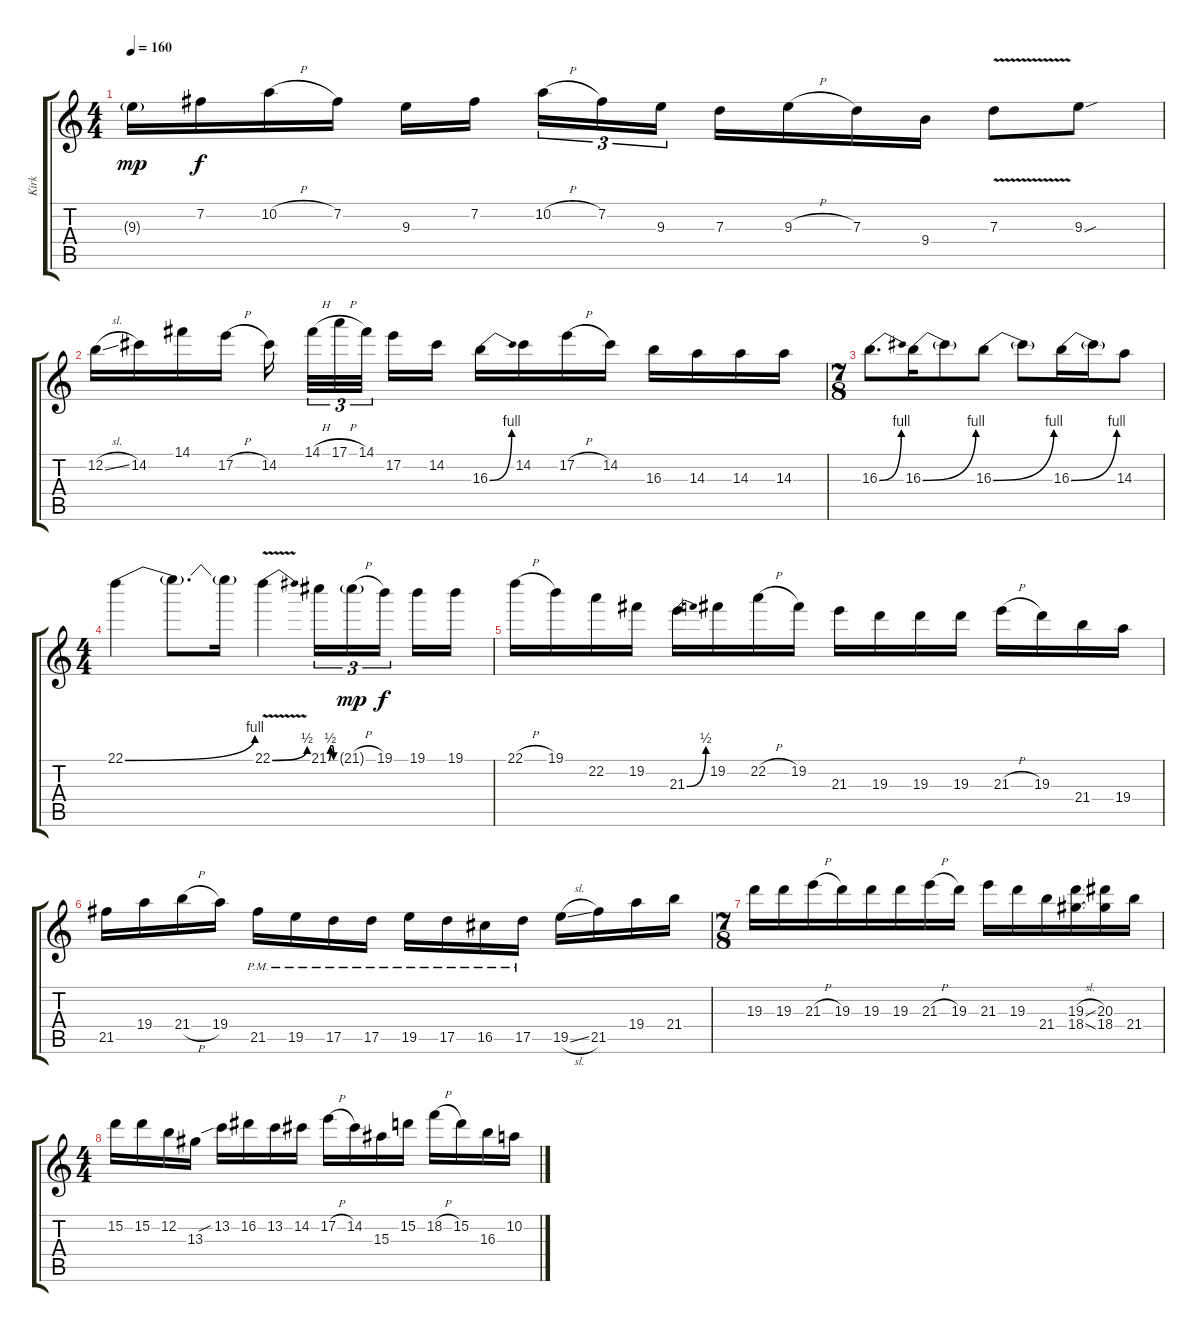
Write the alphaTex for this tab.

\track ("Kirk" "Kirk") {instrument distortionguitar}
\staff {score tabs}
\tuning (E4 B3 G3 D3 A2 E2) {hide}
\ts (4 4)
\tempo 160
\clef g2
\ks c
9.3{g}.16{dy mp} 7.2.16{dy f} 10.2{h}.16 7.2.16 9.3.16 7.2.16{beam splitsecondary} 10.2{h}.16{tu (3 2)} 7.2.16{tu (3 2)} 9.3.16{tu (3 2)} 7.3.16 9.3{h}.16 7.3.16 9.4.16 7.3{v}.8 9.3{sou}.8 |
12.2{sl}.16 14.2.16 14.1.16 17.2{h}.16 14.2.16{beam splitsecondary} 14.1{h}.32{tu (3 2)} 17.1{h}.32{tu (3 2)} 14.1.32{tu (3 2) beam splitsecondary} 17.2.16 14.2.16 16.3{be (bend 0 0 60 4)}.16 14.2.16 17.2{h}.16 14.2.16 16.3.16 14.3.16 14.3.16 14.3.16 |
\ts (7 8)
16.3{be (bend 0 0 60 4)}.8{d} 16.3{be (bend 0 0 60 4)}.16 16.3{t}.8 16.3{be (bend 0 0 60 4)}.8 16.3{t}.8 16.3{be (bend 0 0 60 4)}.16 16.3{t}.16 14.3.8 |
\ts (4 4)
22.1{be (bend 0 0 60 4)}.4 22.1{t}.8{d} 22.1{t}.16 22.1{be (bend 0 0 60 2) v}.4 21.1{be (custom 0 0 15 2 30 2 45 0 60 0)}.16{tu (3 2)} 21.1{h g}.16{tu (3 2) dy mp} 19.1.16{tu (3 2) dy f beam splitsecondary} 19.1.16 19.1.16 |
22.1{h}.16 19.1.16 22.2.16 19.2.16 21.3{be (bend 0 0 60 2)}.16 19.2.16 22.2{h}.16 19.2.16 21.3.16 19.3.16 19.3.16 19.3.16 21.3{h}.16 19.3.16 21.4.16 19.4.16 |
21.5.16 19.4.16 21.4{h}.16 19.4.16 21.5{pm}.16 19.5{pm}.16 17.5{pm}.16 17.5{pm}.16 19.5{pm}.16 17.5{pm}.16 16.5{pm}.16 17.5{pm}.16 19.5{sl}.16 21.5.16 19.4.16 21.4.16 |
\ts (7 8)
19.3.16 19.3.16 21.3{h}.16 19.3.16 19.3.16 19.3.16 21.3{h}.16 19.3.16 21.3.16 19.3.16 21.4.16 (19.3{sl} 18.4{sl}).16 (20.3 18.4).16 21.4.16 |
\ts (4 4)
15.2.16 15.2.16 12.2.16 13.3.16 13.2{sib}.16 16.2.16 13.2.16 14.2.16 17.2{h}.16 14.2.16 15.3.16 15.2.16 18.2{h}.16 15.2.16 16.3.16 10.2.16
